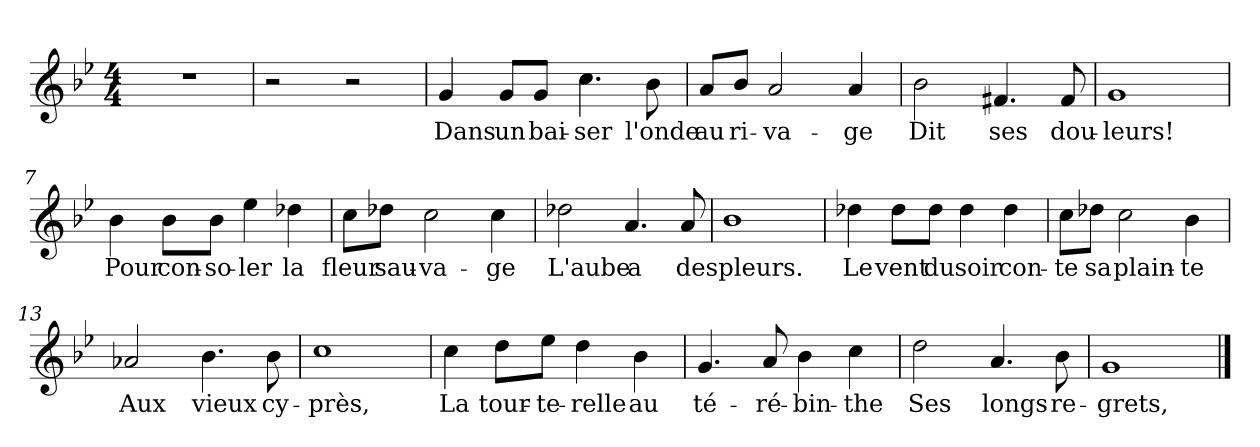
**kern	**text
*part1	*part1
*staff1	*staff1
*clefG2	*
*k[b-e-]	*
*M4/4	*
=1	=1
1r	.
=2	=2
2r	.
2r	.
=3	=3
!	!LO:LY:b
4g/	Dans
!	!LO:LY:b
8g/L	un
!	!LO:LY:b
8g/J	bai-
!	!LO:LY:b
4.cc\	-ser
!	!LO:LY:b
8b-\	l'onde
=4	=4
!	!LO:LY:b
8a/L	au
!	!LO:LY:b
8b-/J	ri-
!	!LO:LY:b
2a/	-va-
!	!LO:LY:b
4a/	-ge
=5	=5
!	!LO:LY:b
2b-\	Dit
!	!LO:LY:b
4.f#X/	ses
!	!LO:LY:b
8f#/	dou-
=6	=6
!	!LO:LY:b
1g	-leurs!
=7	=7
!	!LO:LY:b
4b-\	Pour
!	!LO:LY:b
8b-\L	con-
!	!LO:LY:b
8b-\J	-so-
!	!LO:LY:b
4ee-\	-ler
!	!LO:LY:b
4dd-X\	la
=8	=8
!	!LO:LY:b
8cc\L	fleur
!	!LO:LY:b
8dd-X\J	sau-
!	!LO:LY:b
2cc\	-va-
!	!LO:LY:b
4cc\	-ge
!!LO:LB:g=z
=9	=9
!	!LO:LY:b
2dd-X\	L'aube
!	!LO:LY:b
4.a/	a
!	!LO:LY:b
8a/	des
=10	=10
!	!LO:LY:b
1b-	pleurs.
=11	=11
!	!LO:LY:b
4dd-X\	Le
!	!LO:LY:b
8dd-\L	vent
!	!LO:LY:b
8dd-\J	du
!	!LO:LY:b
4dd-\	soir
!	!LO:LY:b
4dd-\	con-
=12	=12
!	!LO:LY:b
8cc\L	-te
!	!LO:LY:b
8dd-X\J	sa
!	!LO:LY:b
2cc\	plain-
!	!LO:LY:b
4b-\	-te
=13	=13
!	!LO:LY:b
2a-X/	Aux
!	!LO:LY:b
4.b-\	vieux
!	!LO:LY:b
8b-\	cy-
=14	=14
!	!LO:LY:b
1cc	-près,
=15	=15
!	!LO:LY:b
4cc\	La
!	!LO:LY:b
8dd\L	tour-
!	!LO:LY:b
8ee-\J	-te-
!	!LO:LY:b
4dd\	-relle
!	!LO:LY:b
4b-\	au
=16	=16
!	!LO:LY:b
4.g/	té-
!	!LO:LY:b
8a/	-ré-
!	!LO:LY:b
4b-\	-bin-
!	!LO:LY:b
4cc\	-the
!!LO:LB:g=z
=17	=17
!	!LO:LY:b
2dd\	Ses
!	!LO:LY:b
4.a/	longs
!	!LO:LY:b
8b-\	re-
=18	=18
!	!LO:LY:b
1g	-grets,
==	==
*-	*-
